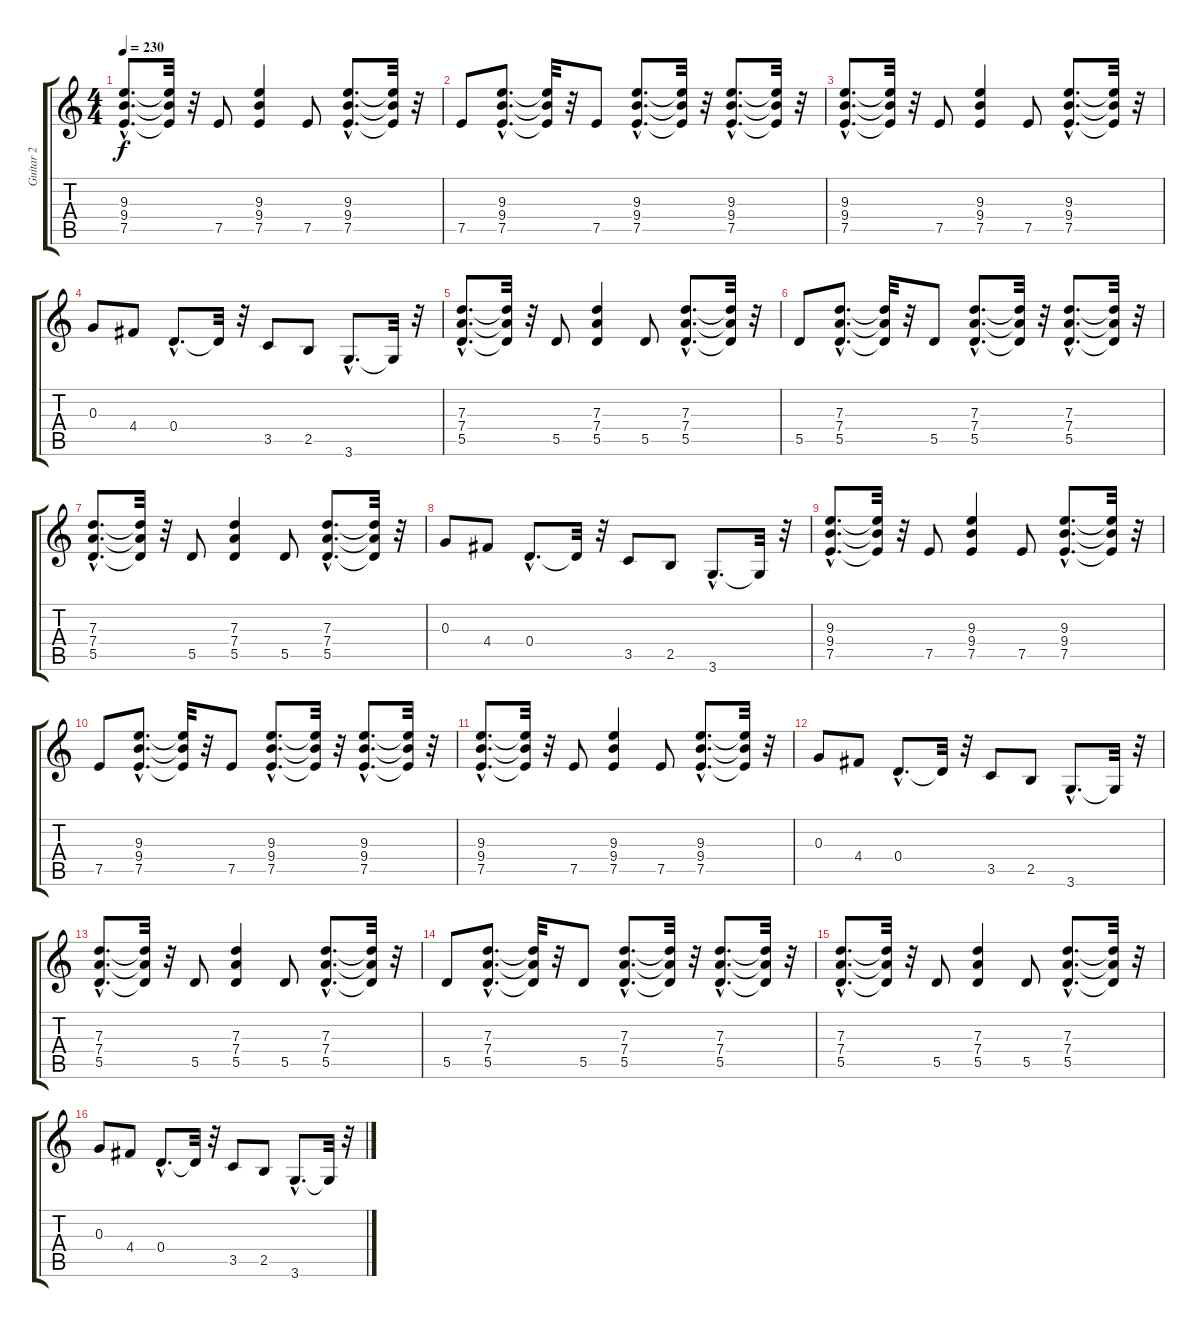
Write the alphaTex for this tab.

\track ("Guitar 2" "Guitar 2") {instrument overdrivenguitar}
\staff {score tabs}
\tuning (E4 B3 G3 D3 A2 E2) {hide}
\ts (4 4)
\tempo 230
\clef g2
\ks c
(9.3{hac} 9.4{hac} 7.5{hac}).8{d dy f} (9.3{t} 9.4{t} 7.5{t}).32 r.32 7.5.8 (9.3 9.4 7.5).4 7.5.8 (9.3{hac} 9.4{hac} 7.5{hac}).8{d} (9.3{t} 9.4{t} 7.5{t}).32 r.32 |
7.5.8 (9.3{hac} 9.4{hac} 7.5{hac}).8{d} (9.3{t} 9.4{t} 7.5{t}).32 r.32 7.5.8 (9.3{hac} 9.4{hac} 7.5{hac}).8{d} (9.3{t} 9.4{t} 7.5{t}).32 r.32 (9.3{hac} 9.4{hac} 7.5{hac}).8{d} (9.3{t} 9.4{t} 7.5{t}).32 r.32 |
(9.3{hac} 9.4{hac} 7.5{hac}).8{d} (9.3{t} 9.4{t} 7.5{t}).32 r.32 7.5.8 (9.3 9.4 7.5).4 7.5.8 (9.3{hac} 9.4{hac} 7.5{hac}).8{d} (9.3{t} 9.4{t} 7.5{t}).32 r.32 |
0.3.8 4.4.8 0.4{hac}.8{d} 0.4{t}.32 r.32 3.5.8 2.5.8 3.6{hac}.8{d} 3.6{t}.32 r.32 |
(7.3{hac} 7.4{hac} 5.5{hac}).8{d} (7.3{t} 7.4{t} 5.5{t}).32 r.32 5.5.8 (7.3 7.4 5.5).4 5.5.8 (7.3{hac} 7.4{hac} 5.5{hac}).8{d} (7.3{t} 7.4{t} 5.5{t}).32 r.32 |
5.5.8 (7.3{hac} 7.4{hac} 5.5{hac}).8{d} (7.3{t} 7.4{t} 5.5{t}).32 r.32 5.5.8 (7.3{hac} 7.4{hac} 5.5{hac}).8{d} (7.3{t} 7.4{t} 5.5{t}).32 r.32 (7.3{hac} 7.4{hac} 5.5{hac}).8{d} (7.3{t} 7.4{t} 5.5{t}).32 r.32 |
(7.3{hac} 7.4{hac} 5.5{hac}).8{d} (7.3{t} 7.4{t} 5.5{t}).32 r.32 5.5.8 (7.3 7.4 5.5).4 5.5.8 (7.3{hac} 7.4{hac} 5.5{hac}).8{d} (7.3{t} 7.4{t} 5.5{t}).32 r.32 |
0.3.8 4.4.8 0.4{hac}.8{d} 0.4{t}.32 r.32 3.5.8 2.5.8 3.6{hac}.8{d} 3.6{t}.32 r.32 |
(9.3{hac} 9.4{hac} 7.5{hac}).8{d} (9.3{t} 9.4{t} 7.5{t}).32 r.32 7.5.8 (9.3 9.4 7.5).4 7.5.8 (9.3{hac} 9.4{hac} 7.5{hac}).8{d} (9.3{t} 9.4{t} 7.5{t}).32 r.32 |
7.5.8 (9.3{hac} 9.4{hac} 7.5{hac}).8{d} (9.3{t} 9.4{t} 7.5{t}).32 r.32 7.5.8 (9.3{hac} 9.4{hac} 7.5{hac}).8{d} (9.3{t} 9.4{t} 7.5{t}).32 r.32 (9.3{hac} 9.4{hac} 7.5{hac}).8{d} (9.3{t} 9.4{t} 7.5{t}).32 r.32 |
(9.3{hac} 9.4{hac} 7.5{hac}).8{d} (9.3{t} 9.4{t} 7.5{t}).32 r.32 7.5.8 (9.3 9.4 7.5).4 7.5.8 (9.3{hac} 9.4{hac} 7.5{hac}).8{d} (9.3{t} 9.4{t} 7.5{t}).32 r.32 |
0.3.8 4.4.8 0.4{hac}.8{d} 0.4{t}.32 r.32 3.5.8 2.5.8 3.6{hac}.8{d} 3.6{t}.32 r.32 |
(7.3{hac} 7.4{hac} 5.5{hac}).8{d} (7.3{t} 7.4{t} 5.5{t}).32 r.32 5.5.8 (7.3 7.4 5.5).4 5.5.8 (7.3{hac} 7.4{hac} 5.5{hac}).8{d} (7.3{t} 7.4{t} 5.5{t}).32 r.32 |
5.5.8 (7.3{hac} 7.4{hac} 5.5{hac}).8{d} (7.3{t} 7.4{t} 5.5{t}).32 r.32 5.5.8 (7.3{hac} 7.4{hac} 5.5{hac}).8{d} (7.3{t} 7.4{t} 5.5{t}).32 r.32 (7.3{hac} 7.4{hac} 5.5{hac}).8{d} (7.3{t} 7.4{t} 5.5{t}).32 r.32 |
(7.3{hac} 7.4{hac} 5.5{hac}).8{d} (7.3{t} 7.4{t} 5.5{t}).32 r.32 5.5.8 (7.3 7.4 5.5).4 5.5.8 (7.3{hac} 7.4{hac} 5.5{hac}).8{d} (7.3{t} 7.4{t} 5.5{t}).32 r.32 |
0.3.8 4.4.8 0.4{hac}.8{d} 0.4{t}.32 r.32 3.5.8 2.5.8 3.6{hac}.8{d} 3.6{t}.32 r.32
